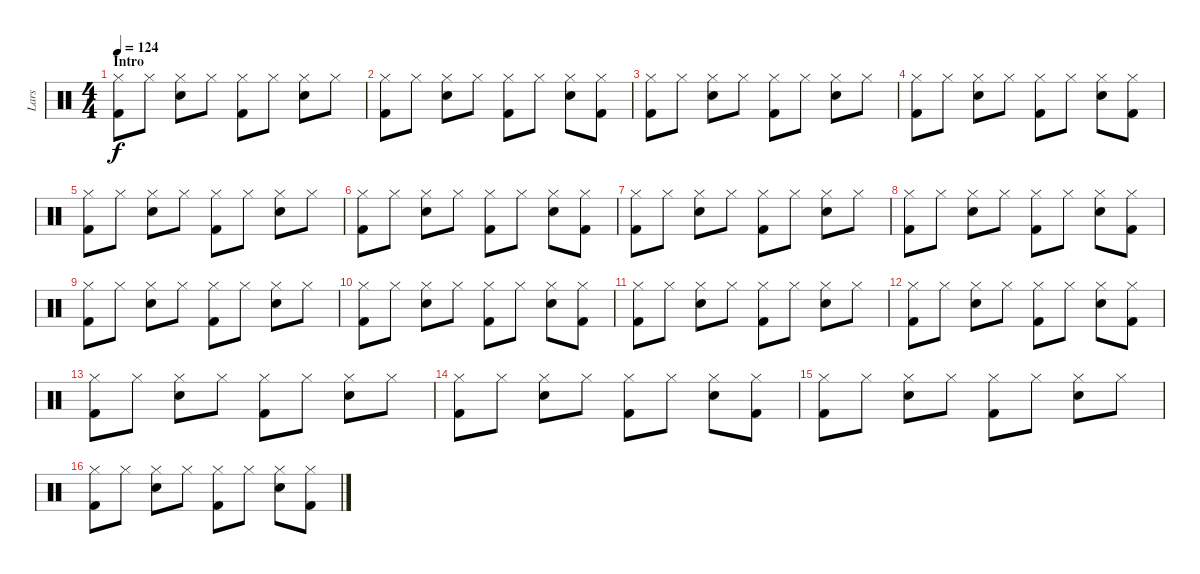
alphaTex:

\track ("Lars" "Lars") {instrument percussion}
\staff {score}
\articulation defaults
\ts (4 4)
\section ("" "Intro")
\tempo 124
\clef neutral
\ks c
("Kick (hit) 2" "Hi-Hat (closed)").8{dy f volume 0} "Hi-Hat (closed)".8{volume 16} ("Snare (hit) 2" "Hi-Hat (closed)").8 "Hi-Hat (closed)".8 ("Kick (hit) 2" "Hi-Hat (closed)").8 "Hi-Hat (closed)".8 ("Snare (hit) 2" "Hi-Hat (closed)").8 "Hi-Hat (closed)".8 |
("Kick (hit) 2" "Hi-Hat (closed)").8 "Hi-Hat (closed)".8 ("Snare (hit) 2" "Hi-Hat (closed)").8 "Hi-Hat (closed)".8 ("Kick (hit) 2" "Hi-Hat (closed)").8 "Hi-Hat (closed)".8 ("Snare (hit) 2" "Hi-Hat (closed)").8 ("Kick (hit) 2" "Hi-Hat (closed)").8 |
("Kick (hit) 2" "Hi-Hat (closed)").8 "Hi-Hat (closed)".8 ("Snare (hit) 2" "Hi-Hat (closed)").8 "Hi-Hat (closed)".8 ("Kick (hit) 2" "Hi-Hat (closed)").8 "Hi-Hat (closed)".8 ("Snare (hit) 2" "Hi-Hat (closed)").8 "Hi-Hat (closed)".8 |
("Kick (hit) 2" "Hi-Hat (closed)").8 "Hi-Hat (closed)".8 ("Snare (hit) 2" "Hi-Hat (closed)").8 "Hi-Hat (closed)".8 ("Kick (hit) 2" "Hi-Hat (closed)").8 "Hi-Hat (closed)".8 ("Snare (hit) 2" "Hi-Hat (closed)").8 ("Kick (hit) 2" "Hi-Hat (closed)").8 |
("Kick (hit) 2" "Hi-Hat (closed)").8 "Hi-Hat (closed)".8 ("Snare (hit) 2" "Hi-Hat (closed)").8 "Hi-Hat (closed)".8 ("Kick (hit) 2" "Hi-Hat (closed)").8 "Hi-Hat (closed)".8 ("Snare (hit) 2" "Hi-Hat (closed)").8 "Hi-Hat (closed)".8 |
("Kick (hit) 2" "Hi-Hat (closed)").8 "Hi-Hat (closed)".8 ("Snare (hit) 2" "Hi-Hat (closed)").8 "Hi-Hat (closed)".8 ("Kick (hit) 2" "Hi-Hat (closed)").8 "Hi-Hat (closed)".8 ("Snare (hit) 2" "Hi-Hat (closed)").8 ("Kick (hit) 2" "Hi-Hat (closed)").8 |
("Kick (hit) 2" "Hi-Hat (closed)").8 "Hi-Hat (closed)".8 ("Snare (hit) 2" "Hi-Hat (closed)").8 "Hi-Hat (closed)".8 ("Kick (hit) 2" "Hi-Hat (closed)").8 "Hi-Hat (closed)".8 ("Snare (hit) 2" "Hi-Hat (closed)").8 "Hi-Hat (closed)".8 |
("Kick (hit) 2" "Hi-Hat (closed)").8 "Hi-Hat (closed)".8 ("Snare (hit) 2" "Hi-Hat (closed)").8 "Hi-Hat (closed)".8 ("Kick (hit) 2" "Hi-Hat (closed)").8 "Hi-Hat (closed)".8 ("Snare (hit) 2" "Hi-Hat (closed)").8 ("Kick (hit) 2" "Hi-Hat (closed)").8 |
("Kick (hit) 2" "Hi-Hat (closed)").8 "Hi-Hat (closed)".8 ("Snare (hit) 2" "Hi-Hat (closed)").8 "Hi-Hat (closed)".8 ("Kick (hit) 2" "Hi-Hat (closed)").8 "Hi-Hat (closed)".8 ("Snare (hit) 2" "Hi-Hat (closed)").8 "Hi-Hat (closed)".8 |
("Kick (hit) 2" "Hi-Hat (closed)").8 "Hi-Hat (closed)".8 ("Snare (hit) 2" "Hi-Hat (closed)").8 "Hi-Hat (closed)".8 ("Kick (hit) 2" "Hi-Hat (closed)").8 "Hi-Hat (closed)".8 ("Snare (hit) 2" "Hi-Hat (closed)").8 ("Kick (hit) 2" "Hi-Hat (closed)").8 |
("Kick (hit) 2" "Hi-Hat (closed)").8 "Hi-Hat (closed)".8 ("Snare (hit) 2" "Hi-Hat (closed)").8 "Hi-Hat (closed)".8 ("Kick (hit) 2" "Hi-Hat (closed)").8 "Hi-Hat (closed)".8 ("Snare (hit) 2" "Hi-Hat (closed)").8 "Hi-Hat (closed)".8 |
("Hi-Hat (closed)" "Kick (hit) 2").8 "Hi-Hat (closed)".8 ("Hi-Hat (closed)" "Snare (hit) 2").8 "Hi-Hat (closed)".8 ("Hi-Hat (closed)" "Kick (hit) 2").8 "Hi-Hat (closed)".8 ("Hi-Hat (closed)" "Snare (hit) 2").8 ("Hi-Hat (closed)" "Kick (hit) 2").8 |
("Kick (hit) 2" "Hi-Hat (closed)").8 "Hi-Hat (closed)".8 ("Snare (hit) 2" "Hi-Hat (closed)").8 "Hi-Hat (closed)".8 ("Kick (hit) 2" "Hi-Hat (closed)").8 "Hi-Hat (closed)".8 ("Snare (hit) 2" "Hi-Hat (closed)").8 "Hi-Hat (closed)".8 |
("Kick (hit) 2" "Hi-Hat (closed)").8 "Hi-Hat (closed)".8 ("Snare (hit) 2" "Hi-Hat (closed)").8 "Hi-Hat (closed)".8 ("Kick (hit) 2" "Hi-Hat (closed)").8 "Hi-Hat (closed)".8 ("Snare (hit) 2" "Hi-Hat (closed)").8 ("Kick (hit) 2" "Hi-Hat (closed)").8 |
("Kick (hit) 2" "Hi-Hat (closed)").8 "Hi-Hat (closed)".8 ("Snare (hit) 2" "Hi-Hat (closed)").8 "Hi-Hat (closed)".8 ("Kick (hit) 2" "Hi-Hat (closed)").8 "Hi-Hat (closed)".8 ("Snare (hit) 2" "Hi-Hat (closed)").8 "Hi-Hat (closed)".8 |
("Kick (hit) 2" "Hi-Hat (closed)").8 "Hi-Hat (closed)".8 ("Snare (hit) 2" "Hi-Hat (closed)").8 "Hi-Hat (closed)".8 ("Kick (hit) 2" "Hi-Hat (closed)").8 "Hi-Hat (closed)".8 ("Snare (hit) 2" "Hi-Hat (closed)").8 ("Kick (hit) 2" "Hi-Hat (closed)").8
